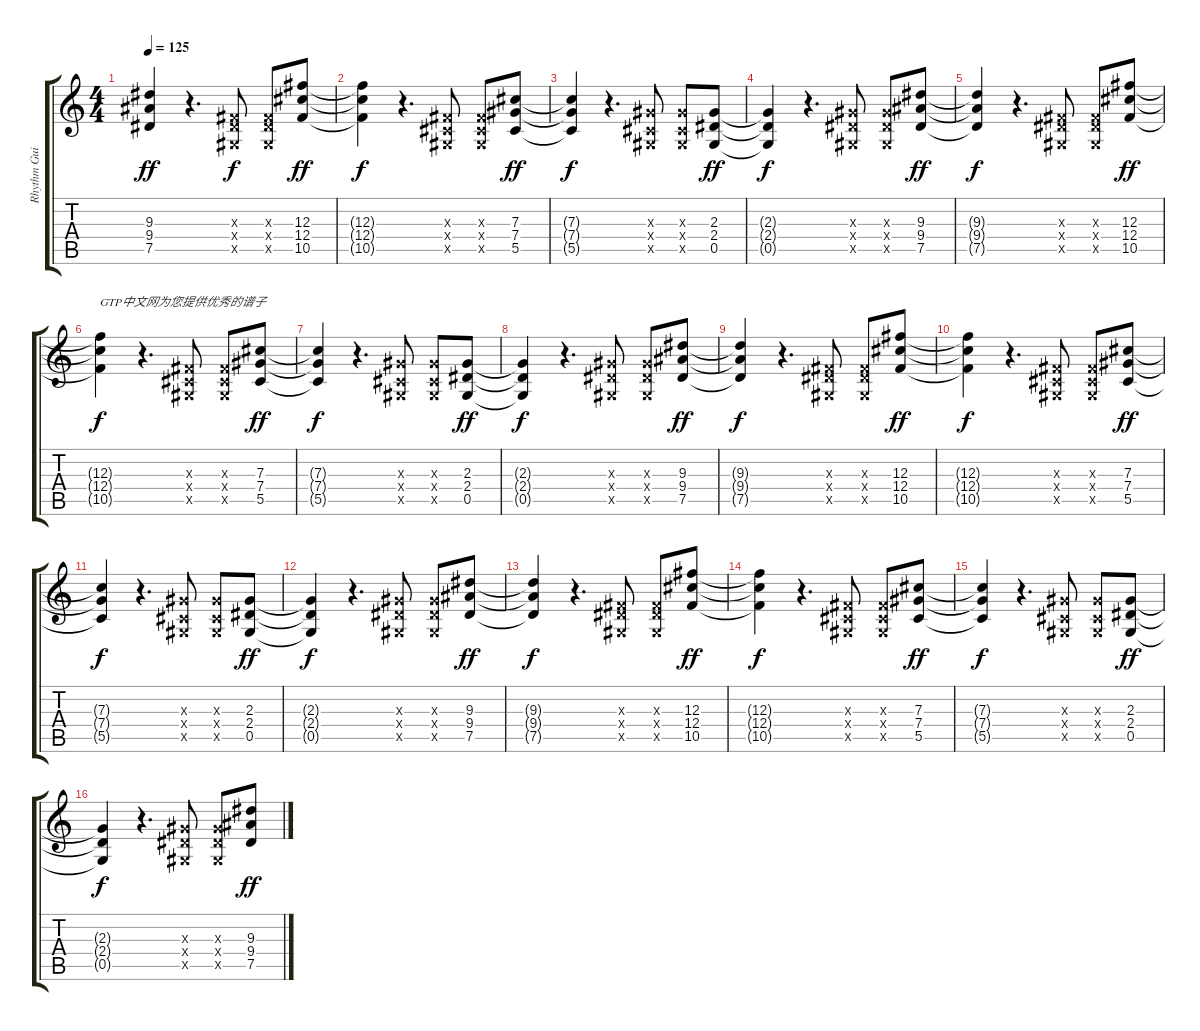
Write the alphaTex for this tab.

\track ("Rhythm Guitar I" "Rhythm Gui") {instrument overdrivenguitar}
\staff {score tabs}
\tuning (Eb4 Bb3 Gb3 Db3 Ab2 Eb2) {hide}
\ts (4 4)
\tempo 125
\clef g2
\ks c
(9.3 9.4 7.5).4{dy ff instrument overdrivenguitar} r.4{d} (0.3{x} 2.4{x} 0.5{x}).8{dy f} (0.3{x} 2.4{x} 0.5{x}).8 (12.3 12.4 10.5).8{dy ff} |
(12.3{t} 12.4{t} 10.5{t}).4{dy f} r.4{d} (0.3{x} 0.4{x} 0.5{x}).8 (0.3{x} 0.4{x} 0.5{x}).8 (7.3 7.4 5.5).8{dy ff} |
(7.3{t} 7.4{t} 5.5{t}).4{dy f} r.4{d} (2.3{x} 0.4{x} 0.5{x}).8 (2.3{x} 0.4{x} 0.5{x}).8 (2.3 2.4 0.5).8{dy ff} |
(2.3{t} 2.4{t} 0.5{t}).4{dy f} r.4{d} (2.3{x} 2.4{x} 0.5{x}).8 (2.3{x} 2.4{x} 0.5{x}).8 (9.3 9.4 7.5).8{dy ff} |
(9.3{t} 9.4{t} 7.5{t}).4{dy f} r.4{d} (0.3{x} 2.4{x} 0.5{x}).8 (0.3{x} 2.4{x} 0.5{x}).8 (12.3 12.4 10.5).8{dy ff} |
(12.3{t} 12.4{t} 10.5{t}).4{txt "GTP中文网为您提供优秀的谱子" dy f} r.4{d} (0.3{x} 0.4{x} 0.5{x}).8 (0.3{x} 0.4{x} 0.5{x}).8 (7.3 7.4 5.5).8{dy ff} |
(7.3{t} 7.4{t} 5.5{t}).4{dy f} r.4{d} (2.3{x} 0.4{x} 0.5{x}).8 (2.3{x} 0.4{x} 0.5{x}).8 (2.3 2.4 0.5).8{dy ff} |
(2.3{t} 2.4{t} 0.5{t}).4{dy f} r.4{d} (2.3{x} 2.4{x} 0.5{x}).8 (2.3{x} 2.4{x} 0.5{x}).8 (9.3 9.4 7.5).8{dy ff} |
(9.3{t} 9.4{t} 7.5{t}).4{dy f} r.4{d} (0.3{x} 2.4{x} 0.5{x}).8 (0.3{x} 2.4{x} 0.5{x}).8 (12.3 12.4 10.5).8{dy ff} |
(12.3{t} 12.4{t} 10.5{t}).4{dy f} r.4{d} (0.3{x} 0.4{x} 0.5{x}).8 (0.3{x} 0.4{x} 0.5{x}).8 (7.3 7.4 5.5).8{dy ff} |
(7.3{t} 7.4{t} 5.5{t}).4{dy f} r.4{d} (2.3{x} 0.4{x} 0.5{x}).8 (2.3{x} 0.4{x} 0.5{x}).8 (2.3 2.4 0.5).8{dy ff} |
(2.3{t} 2.4{t} 0.5{t}).4{dy f} r.4{d} (2.3{x} 2.4{x} 0.5{x}).8 (2.3{x} 2.4{x} 0.5{x}).8 (9.3 9.4 7.5).8{dy ff} |
(9.3{t} 9.4{t} 7.5{t}).4{dy f} r.4{d} (0.3{x} 2.4{x} 0.5{x}).8 (0.3{x} 2.4{x} 0.5{x}).8 (12.3 12.4 10.5).8{dy ff} |
(12.3{t} 12.4{t} 10.5{t}).4{dy f} r.4{d} (0.3{x} 0.4{x} 0.5{x}).8 (0.3{x} 0.4{x} 0.5{x}).8 (7.3 7.4 5.5).8{dy ff} |
(7.3{t} 7.4{t} 5.5{t}).4{dy f} r.4{d} (2.3{x} 0.4{x} 0.5{x}).8 (2.3{x} 0.4{x} 0.5{x}).8 (2.3 2.4 0.5).8{dy ff} |
(2.3{t} 2.4{t} 0.5{t}).4{dy f} r.4{d} (2.3{x} 2.4{x} 0.5{x}).8 (2.3{x} 2.4{x} 0.5{x}).8 (9.3 9.4 7.5).8{dy ff}
